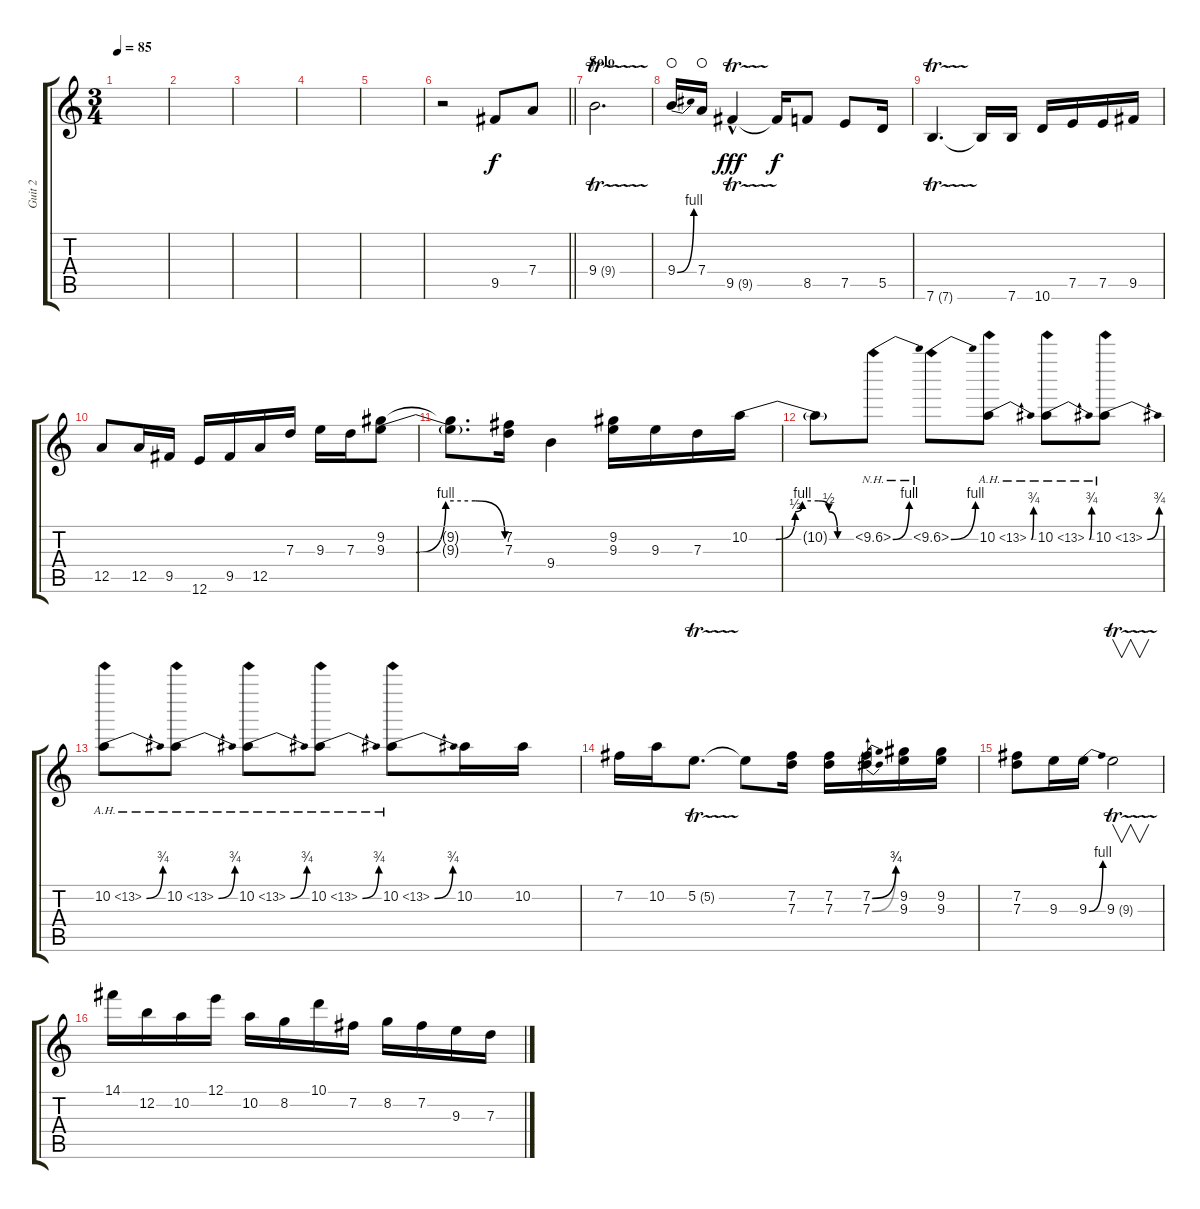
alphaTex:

\track ("Guit 2" "Guit 2") {instrument distortionguitar}
\staff {score tabs}
\tuning (E4 B3 G3 D3 A2 E2) {hide}
\ts (3 4)
\tempo 85
\clef g2
\ks c
|
|
|
|
|
\barLineRight lightlight
r.2 9.5.8{dy f} 7.4.8 |
\section ("" "Solo")
9.4{tr (9 32)}.2{d} |
9.4{be (bend 0 0 60 4)}.16{waho} 7.4.16{waho} 9.5{tr (9 16) hac}.4{dy fff} 9.5{t}.16{dy f} 8.5.8 7.5.8 5.5.16 |
7.6{tr (7 32)}.4{d} 7.6{t}.16 7.6.16 10.6.16 7.5.16 7.5.16 9.5.16 |
12.5.8 12.5.16 9.5.16 12.6.16 9.5.16 12.5.16 7.3.16 9.3.16 7.3.16 (9.2 9.3{be (custom 0 0 15 0 30 4 45 4 60 0)}).8 |
(9.2{t} 9.3{t}).8{d} (7.2 7.3).16 9.4.4 (9.2 9.3).16 9.3.16 7.3.16 10.2{be (custom 0 0 15 0 26 2 30 4 39 4 45 2 50 0 55 0 60 0)}.16 |
10.2{t}.8 10.2{be (bend 0 0 60 4) nh}.8 10.2{be (bend 0 0 60 4) nh}.8 10.2{be (bend 0 0 60 3) ah 3}.8 10.2{be (bend 0 0 60 3) ah 3}.8 10.2{be (bend 0 0 60 3) ah 3}.8 |
10.2{be (bend 0 0 60 3) ah 3}.8 10.2{be (bend 0 0 60 3) ah 3}.8 10.2{be (bend 0 0 60 3) ah 3}.8 10.2{be (bend 0 0 60 3) ah 3}.8 10.2{be (bend 0 0 60 3) ah 3}.8 10.2.16 10.2.16 |
7.2.16 10.2.16 5.2{tr (5 16)}.8{d} 5.2{t}.8 (7.2 7.3).16 (7.2 7.3).16 (7.2{be (bend 0 0 60 3)} 7.3{be (bend 0 0 60 3)}).16 (9.2 9.3).16 (9.2 9.3).16 |
(7.2 7.3).8 9.3.16 9.3{be (bend 0 0 60 4)}.16 9.3{tr (9 16)}.2{v} |
14.1.16 12.2.16 10.2.16 12.1.16 10.2.16 8.2.16 10.1.16 7.2.16 8.2.16 7.2.16 9.3.16 7.3.16
